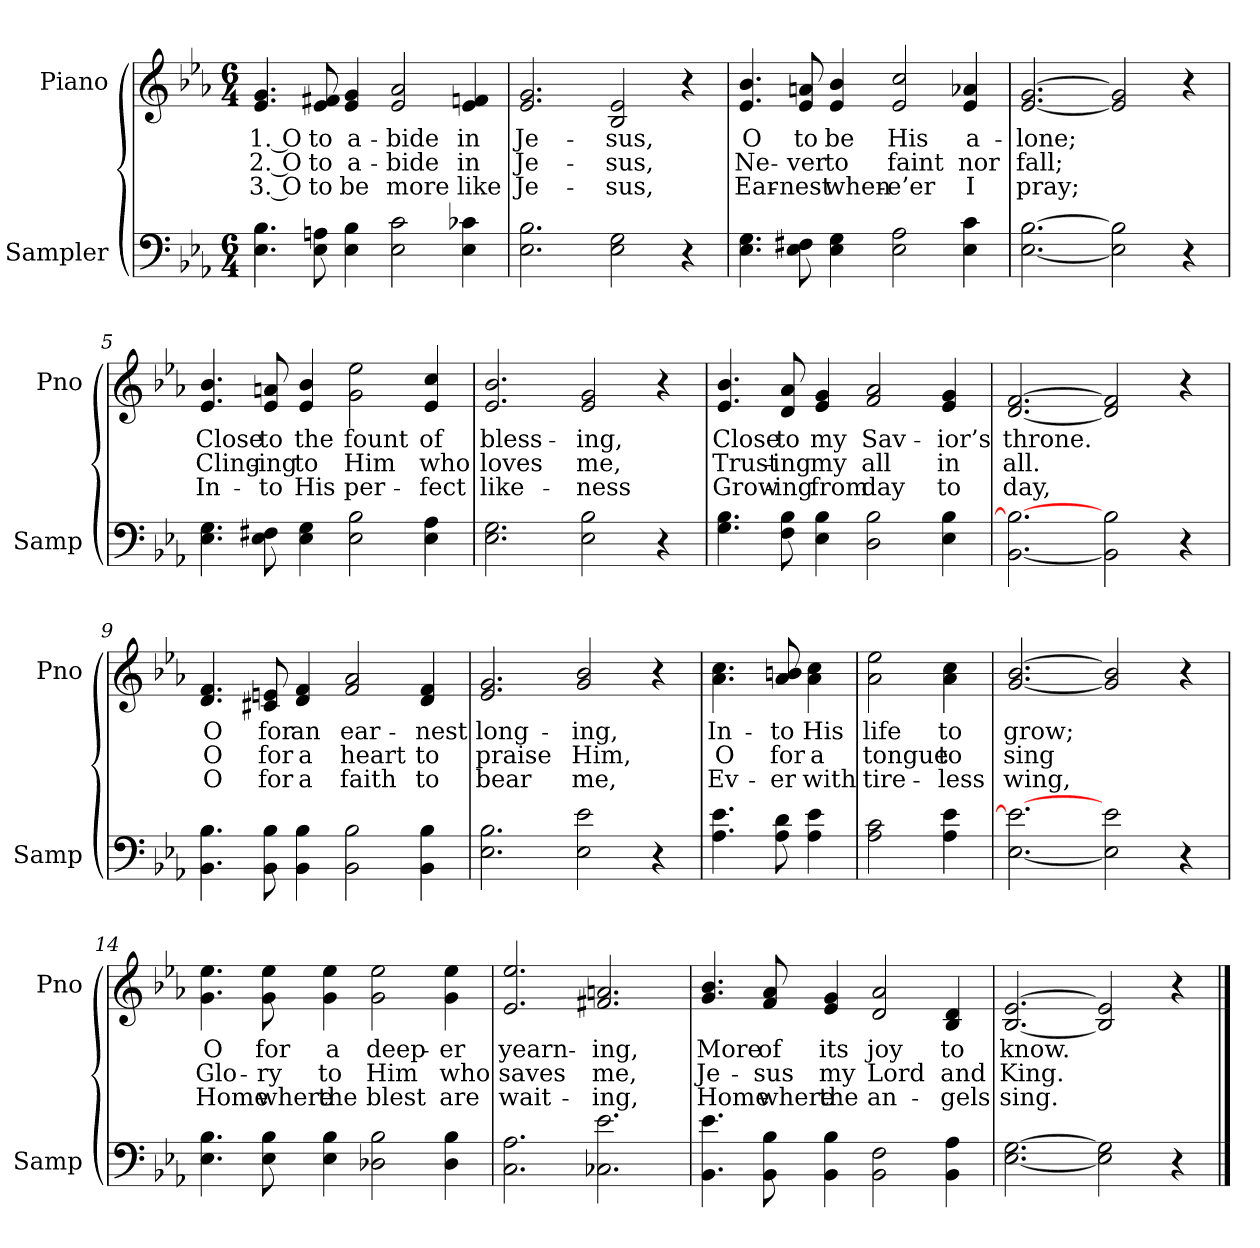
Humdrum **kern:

**kern	**kern	**text	**text	**text
*part2	*part1	*part1	*part1	*part1
*staff2	*staff1	*staff1	*staff1	*staff1
*I"Sampler	*I"Piano	*	*	*
*I'Samp	*I'Pno	*	*	*
*clefF4	*clefG2	*	*	*
*k[b-e-a-]	*k[b-e-a-]	*	*	*
*E-:	*E-:	*	*	*
*M6/4	*M6/4	*	*	*
=1	=1	=1	=1	=1
4.E- 4.B-	4.e- 4.g	1. O	2. O	3. O
8E- 8An	8e- 8f#X	to	to	to
4E- 4B-	4e- 4g	a-	a-	be
2E- 2c	2e- 2a-	-bide	-bide	more
4E- 4c-X	4e- 4fn	in	in	like
=2	=2	=2	=2	=2
2.E- 2.B-	2.e- 2.g	Je-	Je-	Je-
2E- 2G	2B- 2e-	-sus,	-sus,	-sus,
4r	4r	.	.	.
=3	=3	=3	=3	=3
4.E- 4.G	4.e- 4.b-	O	Ne-	Ear-
8E- 8F#X	8e- 8an	to	-ver	-nest
4E- 4G	4e- 4b-	be	to	when-
2E- 2A-	2e- 2cc	His	faint	-e’er
4E- 4c	4e- 4a-X	a-	nor	I
=4	=4	=4	=4	=4
[2.E- [2.B-	[2.e- [2.g	-lone;	fall;	pray;
2E-] 2B-]	2e-] 2g]	.	.	.
4r	4r	.	.	.
=5	=5	=5	=5	=5
4.E- 4.G	4.e- 4.b-	Close	Cling-	In-
8E- 8F#X	8e- 8an	to	-ing	-to
4E- 4G	4e- 4b-	the	to	His
2E- 2B-	2g 2ee-	fount	Him	per-
4E- 4A-	4e- 4cc	of	who	-fect
=6	=6	=6	=6	=6
2.E- 2.G	2.e- 2.b-	bless-	loves	like-
2E- 2B-	2e- 2g	-ing,	me,	-ness
4r	4r	.	.	.
=7	=7	=7	=7	=7
4.G 4.B-	4.e- 4.b-	Close	Trust-	Grow-
8F 8B-	8d 8a-	to	-ing	-ing
4E- 4B-	4e- 4g	my	my	from
2D 2B-	2f 2a-	Sav-	all	day
4E- 4B-	4e- 4g	-ior’s	in	to
=8	=8	=8	=8	=8
[2.BB- 2.B-_	[2.d [2.f	throne.	all.	day,
2BB-] 2B-	2d] 2f]	.	.	.
4r	4r	.	.	.
=9	=9	=9	=9	=9
4.BB- 4.B-	4.d 4.f	O	O	O
8BB- 8B-	8c#X 8en	for	for	for
4BB- 4B-	4d 4f	an	a	a
2BB- 2B-	2f 2a-	ear-	heart	faith
4BB- 4B-	4d 4f	-nest	to	to
=10	=10	=10	=10	=10
2.E- 2.B-	2.e- 2.g	long-	praise	bear
2E- 2e-	2g 2b-	-ing,	Him,	me,
4r	4r	.	.	.
=11	=11	=11	=11	=11
4.A- 4.e-	4.a- 4.cc	In-	O	Ev-
8A- 8d	8a- 8bn	-to	for	-er
4A- 4e-	4a- 4cc	His	a	with
=12	=12	=12	=12	=12
2A- 2c	2a- 2ee-	life	tongue	tire-
4A- 4e-	4a- 4cc	to	to	-less
=13	=13	=13	=13	=13
[2.E- 2.e-_	[2.g [2.b-	grow;	sing	wing,
2E-] 2e-	2g] 2b-]	.	.	.
4r	4r	.	.	.
=14	=14	=14	=14	=14
4.E- 4.B-	4.g 4.ee-	O	Glo-	Home
8E- 8B-	8g 8ee-	for	-ry	where
4E- 4B-	4g 4ee-	a	to	the
2D-X 2B-	2g 2ee-	deep-	Him	blest
4D- 4B-	4g 4ee-	-er	who	are
=15	=15	=15	=15	=15
2.C 2.A-	2.e- 2.ee-	yearn-	saves	wait-
2.C-X 2.e-	2.f#X 2.an	-ing,	me,	-ing,
=16	=16	=16	=16	=16
4.BB- 4.e-	4.g 4.b-	More	Je-	Home
8BB- 8B-	8f 8a-	of	-sus	where
4BB- 4B-	4e- 4g	its	my	the
2BB- 2F	2d 2a-	joy	Lord	an-
4BB- 4A-	4B- 4d	to	and	-gels
=17	=17	=17	=17	=17
[2.E- [2.G	[2.B- [2.e-	know.	King.	sing.
2E-] 2G]	2B-] 2e-]	.	.	.
4r	4r	.	.	.
==	==	==	==	==
*-	*-	*-	*-	*-
